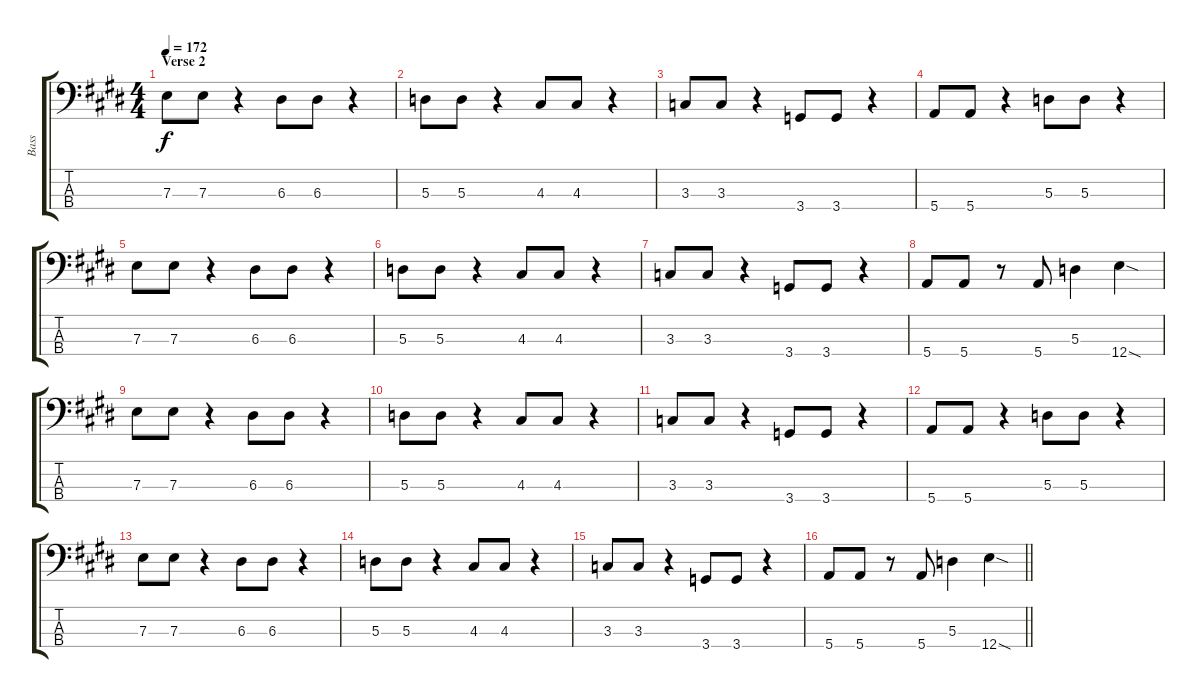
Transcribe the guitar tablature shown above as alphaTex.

\track ("Bass" "Bass") {instrument electricbasspick}
\staff {score tabs}
\tuning (G2 D2 A1 E1) {hide}
\ts (4 4)
\section ("" "Verse 2")
\tempo 172
\clef f4
\ks e
7.3.8{dy f} 7.3.8 r.4 6.3.8 6.3.8 r.4 |
5.3.8 5.3.8 r.4 4.3.8 4.3.8 r.4 |
3.3.8 3.3.8 r.4 3.4.8 3.4.8 r.4 |
5.4.8 5.4.8 r.4 5.3.8 5.3.8 r.4 |
7.3.8 7.3.8 r.4 6.3.8 6.3.8 r.4 |
5.3.8 5.3.8 r.4 4.3.8 4.3.8 r.4 |
3.3.8 3.3.8 r.4 3.4.8 3.4.8 r.4 |
5.4.8 5.4.8 r.8 5.4.8 5.3.4 12.4{sod}.4 |
7.3.8 7.3.8 r.4 6.3.8 6.3.8 r.4 |
5.3.8 5.3.8 r.4 4.3.8 4.3.8 r.4 |
3.3.8 3.3.8 r.4 3.4.8 3.4.8 r.4 |
5.4.8 5.4.8 r.4 5.3.8 5.3.8 r.4 |
7.3.8 7.3.8 r.4 6.3.8 6.3.8 r.4 |
5.3.8 5.3.8 r.4 4.3.8 4.3.8 r.4 |
3.3.8 3.3.8 r.4 3.4.8 3.4.8 r.4 |
\barLineRight lightlight
5.4.8 5.4.8 r.8 5.4.8 5.3.4 12.4{sod}.4
